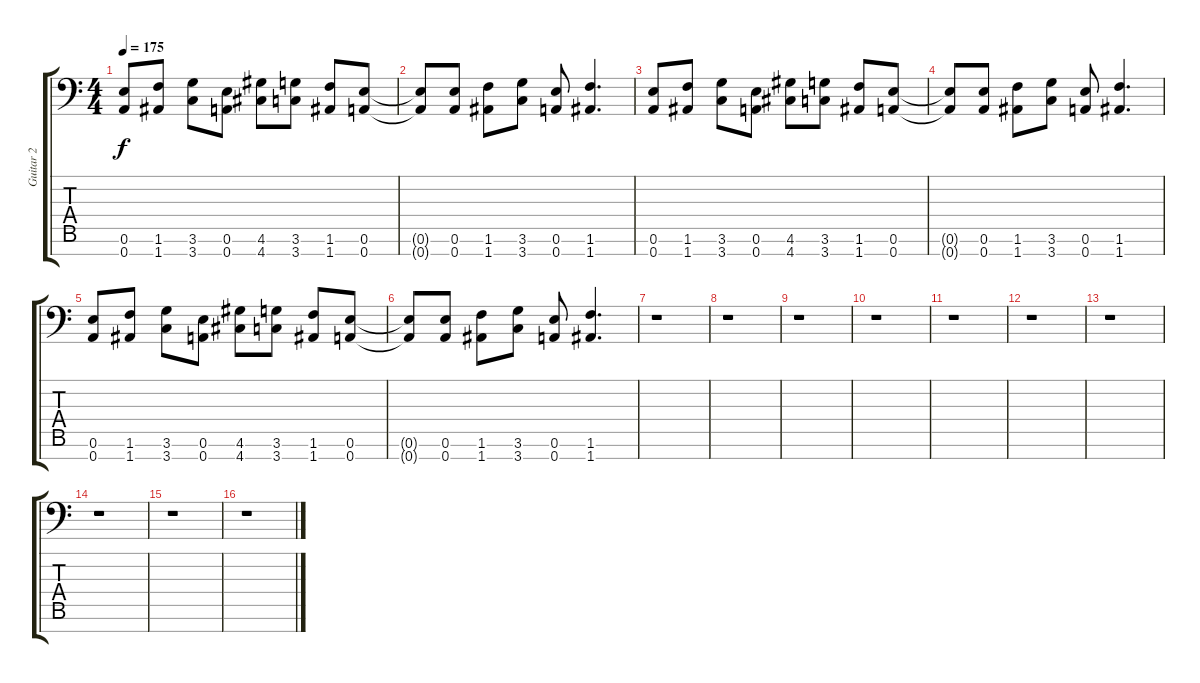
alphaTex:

\track ("Guitar 2" "Guitar 2") {instrument distortionguitar}
\staff {score tabs}
\tuning (E4 B3 G3 D3 A2 E2 A1) {hide}
\ts (4 4)
\tempo 175
\clef f4
\ks c
(0.6 0.7).8{dy f} (1.6 1.7).8 (3.6 3.7).8 (0.6 0.7).8 (4.6 4.7).8 (3.6 3.7).8 (1.6 1.7).8 (0.6 0.7).8 |
(0.6{t} 0.7{t}).8 (0.6 0.7).8 (1.6 1.7).8 (3.6 3.7).8 (0.6 0.7).8 (1.6 1.7).4{d} |
(0.6 0.7).8 (1.6 1.7).8 (3.6 3.7).8 (0.6 0.7).8 (4.6 4.7).8 (3.6 3.7).8 (1.6 1.7).8 (0.6 0.7).8 |
(0.6{t} 0.7{t}).8 (0.6 0.7).8 (1.6 1.7).8 (3.6 3.7).8 (0.6 0.7).8 (1.6 1.7).4{d} |
(0.6 0.7).8 (1.6 1.7).8 (3.6 3.7).8 (0.6 0.7).8 (4.6 4.7).8 (3.6 3.7).8 (1.6 1.7).8 (0.6 0.7).8 |
(0.6{t} 0.7{t}).8 (0.6 0.7).8 (1.6 1.7).8 (3.6 3.7).8 (0.6 0.7).8 (1.6 1.7).4{d} |
r.1 |
r.1 |
r.1 |
r.1 |
r.1 |
r.1 |
r.1 |
r.1 |
r.1 |
r.1
